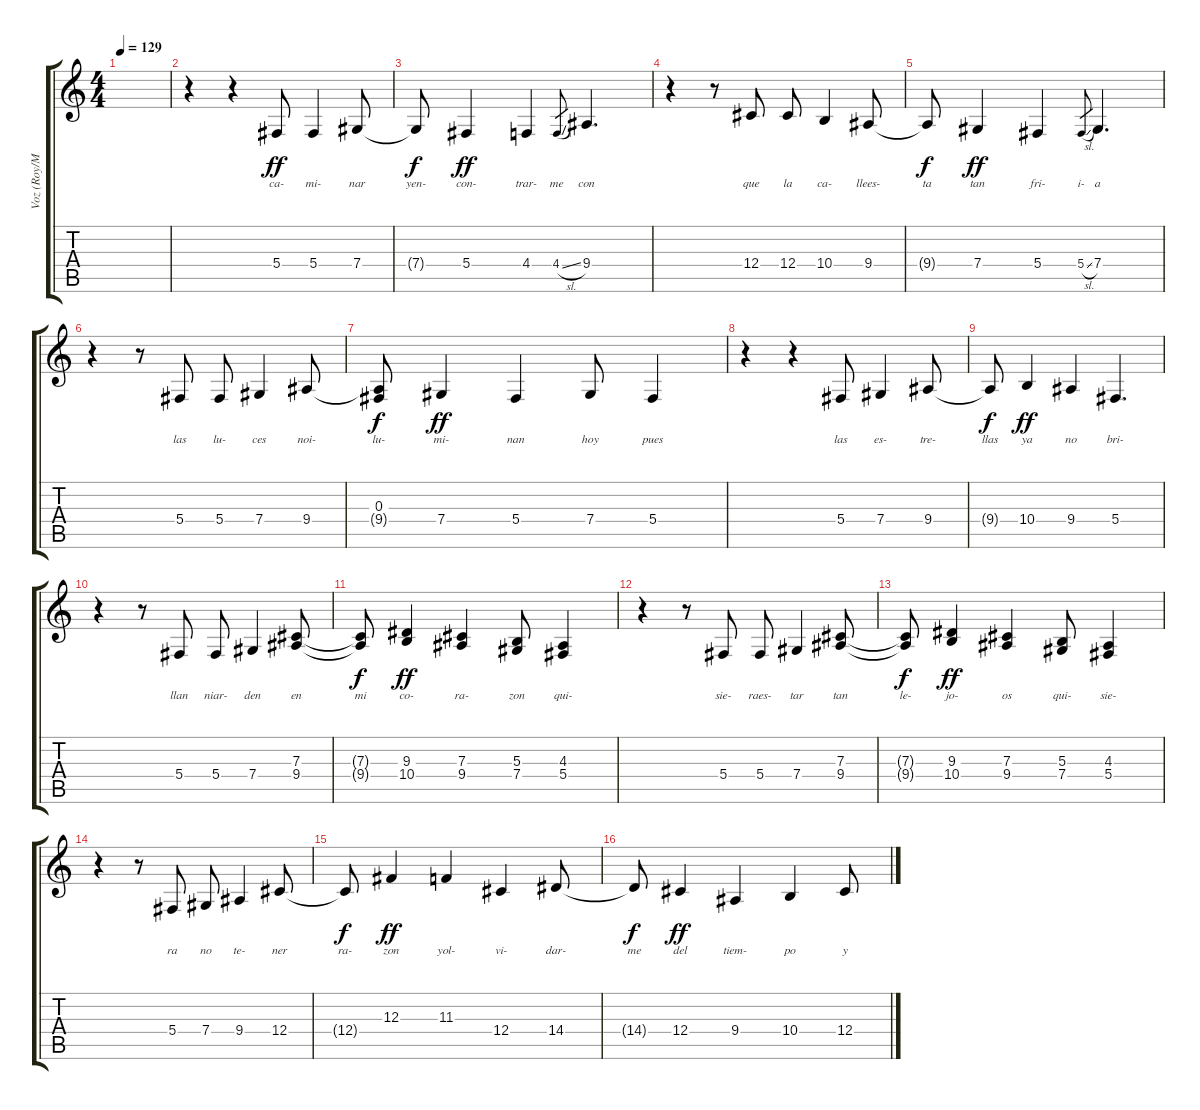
\track ("Voz (Roy/Meyer)" "Voz (Roy/M") {instrument sopranosax}
\staff {score tabs}
\tuning (Eb4 Bb3 Gb3 Db3 Ab2 Eb2) {hide}
\ts (4 4)
\tempo 129
\clef g2
\ks c
|
r.4 r.4 5.4.8{lyrics (0 "ca-") lyrics (1 "") lyrics (2 "") lyrics (3 "") lyrics (4 "") dy ff} 5.4.4{lyrics (0 "mi-") lyrics (1 "") lyrics (2 "") lyrics (3 "") lyrics (4 "")} 7.4.8{lyrics (0 "nar") lyrics (1 "") lyrics (2 "") lyrics (3 "") lyrics (4 "")} |
7.4{t}.8{lyrics (0 "yen-") lyrics (1 "") lyrics (2 "") lyrics (3 "") lyrics (4 "") dy f} 5.4.4{lyrics (0 "con-") lyrics (1 "") lyrics (2 "") lyrics (3 "") lyrics (4 "") dy ff} 4.4.4{lyrics (0 "trar-") lyrics (1 "") lyrics (2 "") lyrics (3 "") lyrics (4 "")} 4.4{sl}.8{lyrics (0 "me") lyrics (1 "") lyrics (2 "") lyrics (3 "") lyrics (4 "") gr} 9.4.4{d lyrics (0 "con") lyrics (1 "") lyrics (2 "") lyrics (3 "") lyrics (4 "")} |
r.4 r.8 12.4.8{lyrics (0 "que") lyrics (1 "") lyrics (2 "") lyrics (3 "") lyrics (4 "")} 12.4.8{lyrics (0 "la") lyrics (1 "") lyrics (2 "") lyrics (3 "") lyrics (4 "")} 10.4.4{lyrics (0 "ca-") lyrics (1 "") lyrics (2 "") lyrics (3 "") lyrics (4 "")} 9.4.8{lyrics (0 "llees-") lyrics (1 "") lyrics (2 "") lyrics (3 "") lyrics (4 "")} |
9.4{t}.8{lyrics (0 "ta") lyrics (1 "") lyrics (2 "") lyrics (3 "") lyrics (4 "") dy f} 7.4.4{lyrics (0 "tan") lyrics (1 "") lyrics (2 "") lyrics (3 "") lyrics (4 "") dy ff} 5.4.4{lyrics (0 "fri-") lyrics (1 "") lyrics (2 "") lyrics (3 "") lyrics (4 "")} 5.4{sl}.8{lyrics (0 "i-") lyrics (1 "") lyrics (2 "") lyrics (3 "") lyrics (4 "") gr} 7.4.4{d lyrics (0 "a") lyrics (1 "") lyrics (2 "") lyrics (3 "") lyrics (4 "")} |
r.4 r.8 5.4.8{lyrics (0 "las") lyrics (1 "") lyrics (2 "") lyrics (3 "") lyrics (4 "")} 5.4.8{lyrics (0 "lu-") lyrics (1 "") lyrics (2 "") lyrics (3 "") lyrics (4 "")} 7.4.4{lyrics (0 "ces") lyrics (1 "") lyrics (2 "") lyrics (3 "") lyrics (4 "")} 9.4.8{lyrics (0 "noi-") lyrics (1 "") lyrics (2 "") lyrics (3 "") lyrics (4 "")} |
(0.3 9.4{t}).8{lyrics (0 "lu-") lyrics (1 "") lyrics (2 "") lyrics (3 "") lyrics (4 "") dy f} 7.4.4{lyrics (0 "mi-") lyrics (1 "") lyrics (2 "") lyrics (3 "") lyrics (4 "") dy ff} 5.4.4{lyrics (0 "nan") lyrics (1 "") lyrics (2 "") lyrics (3 "") lyrics (4 "")} 7.4.8{lyrics (0 "hoy") lyrics (1 "") lyrics (2 "") lyrics (3 "") lyrics (4 "")} 5.4.4{lyrics (0 "pues") lyrics (1 "") lyrics (2 "") lyrics (3 "") lyrics (4 "")} |
r.4 r.4 5.4.8{lyrics (0 "las") lyrics (1 "") lyrics (2 "") lyrics (3 "") lyrics (4 "")} 7.4.4{lyrics (0 "es-") lyrics (1 "") lyrics (2 "") lyrics (3 "") lyrics (4 "")} 9.4.8{lyrics (0 "tre-") lyrics (1 "") lyrics (2 "") lyrics (3 "") lyrics (4 "")} |
9.4{t}.8{lyrics (0 "llas") lyrics (1 "") lyrics (2 "") lyrics (3 "") lyrics (4 "") dy f} 10.4.4{lyrics (0 "ya") lyrics (1 "") lyrics (2 "") lyrics (3 "") lyrics (4 "") dy ff} 9.4.4{lyrics (0 "no") lyrics (1 "") lyrics (2 "") lyrics (3 "") lyrics (4 "")} 5.4.4{d lyrics (0 "bri-") lyrics (1 "") lyrics (2 "") lyrics (3 "") lyrics (4 "")} |
r.4 r.8 5.4.8{lyrics (0 "llan") lyrics (1 "") lyrics (2 "") lyrics (3 "") lyrics (4 "")} 5.4.8{lyrics (0 "niar-") lyrics (1 "") lyrics (2 "") lyrics (3 "") lyrics (4 "")} 7.4.4{lyrics (0 "den") lyrics (1 "") lyrics (2 "") lyrics (3 "") lyrics (4 "")} (7.3 9.4).8{lyrics (0 "en") lyrics (1 "") lyrics (2 "") lyrics (3 "") lyrics (4 "")} |
(7.3{t} 9.4{t}).8{lyrics (0 "mi") lyrics (1 "") lyrics (2 "") lyrics (3 "") lyrics (4 "") dy f} (9.3 10.4).4{lyrics (0 "co-") lyrics (1 "") lyrics (2 "") lyrics (3 "") lyrics (4 "") dy ff} (7.3 9.4).4{lyrics (0 "ra-") lyrics (1 "") lyrics (2 "") lyrics (3 "") lyrics (4 "")} (5.3 7.4).8{lyrics (0 "zon") lyrics (1 "") lyrics (2 "") lyrics (3 "") lyrics (4 "")} (4.3 5.4).4{lyrics (0 "qui-") lyrics (1 "") lyrics (2 "") lyrics (3 "") lyrics (4 "")} |
r.4 r.8 5.4.8{lyrics (0 "sie-") lyrics (1 "") lyrics (2 "") lyrics (3 "") lyrics (4 "")} 5.4.8{lyrics (0 "raes-") lyrics (1 "") lyrics (2 "") lyrics (3 "") lyrics (4 "")} 7.4.4{lyrics (0 "tar") lyrics (1 "") lyrics (2 "") lyrics (3 "") lyrics (4 "")} (7.3 9.4).8{lyrics (0 "tan") lyrics (1 "") lyrics (2 "") lyrics (3 "") lyrics (4 "")} |
(7.3{t} 9.4{t}).8{lyrics (0 "le-") lyrics (1 "") lyrics (2 "") lyrics (3 "") lyrics (4 "") dy f} (9.3 10.4).4{lyrics (0 "jo-") lyrics (1 "") lyrics (2 "") lyrics (3 "") lyrics (4 "") dy ff} (7.3 9.4).4{lyrics (0 "os") lyrics (1 "") lyrics (2 "") lyrics (3 "") lyrics (4 "")} (5.3 7.4).8{lyrics (0 "qui-") lyrics (1 "") lyrics (2 "") lyrics (3 "") lyrics (4 "")} (4.3 5.4).4{lyrics (0 "sie-") lyrics (1 "") lyrics (2 "") lyrics (3 "") lyrics (4 "")} |
r.4 r.8 5.4.8{lyrics (0 "ra") lyrics (1 "") lyrics (2 "") lyrics (3 "") lyrics (4 "")} 7.4.8{lyrics (0 "no") lyrics (1 "") lyrics (2 "") lyrics (3 "") lyrics (4 "")} 9.4.4{lyrics (0 "te-") lyrics (1 "") lyrics (2 "") lyrics (3 "") lyrics (4 "")} 12.4.8{lyrics (0 "ner") lyrics (1 "") lyrics (2 "") lyrics (3 "") lyrics (4 "")} |
12.4{t}.8{lyrics (0 "ra-") lyrics (1 "") lyrics (2 "") lyrics (3 "") lyrics (4 "") dy f} 12.3.4{lyrics (0 "zon") lyrics (1 "") lyrics (2 "") lyrics (3 "") lyrics (4 "") dy ff} 11.3.4{lyrics (0 "yol-") lyrics (1 "") lyrics (2 "") lyrics (3 "") lyrics (4 "")} 12.4.4{lyrics (0 "vi-") lyrics (1 "") lyrics (2 "") lyrics (3 "") lyrics (4 "")} 14.4.8{lyrics (0 "dar-") lyrics (1 "") lyrics (2 "") lyrics (3 "") lyrics (4 "")} |
14.4{t}.8{lyrics (0 "me") lyrics (1 "") lyrics (2 "") lyrics (3 "") lyrics (4 "") dy f} 12.4.4{lyrics (0 "del") lyrics (1 "") lyrics (2 "") lyrics (3 "") lyrics (4 "") dy ff} 9.4.4{lyrics (0 "tiem-") lyrics (1 "") lyrics (2 "") lyrics (3 "") lyrics (4 "")} 10.4.4{lyrics (0 "po") lyrics (1 "") lyrics (2 "") lyrics (3 "") lyrics (4 "")} 12.4.8{lyrics (0 "y") lyrics (1 "") lyrics (2 "") lyrics (3 "") lyrics (4 "")}
